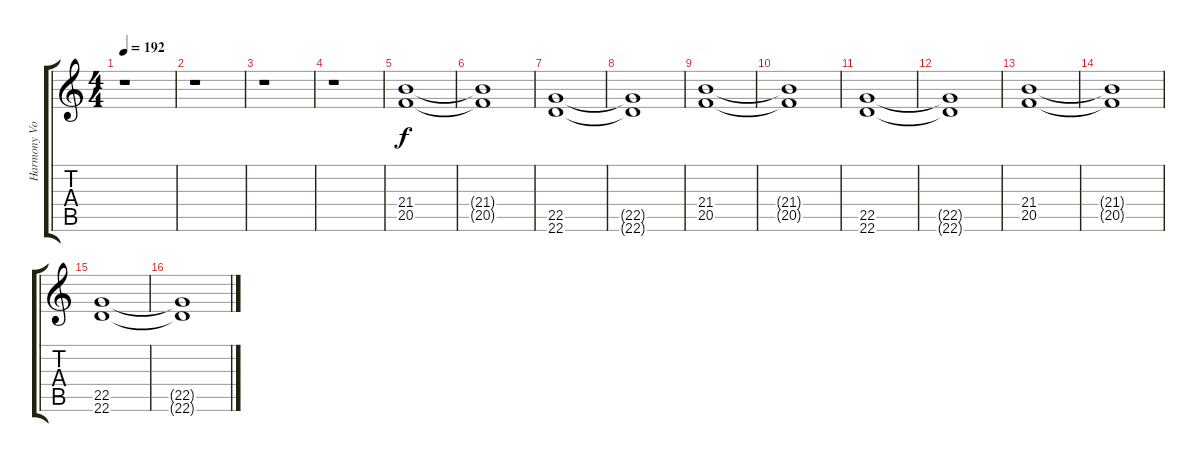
\track ("Harmony Vocal" "Harmony Vo") {instrument synthstrings1}
\staff {score tabs}
\tuning (E4 B3 G3 D3 A2 E2) {hide}
\ts (4 4)
\tempo 192
\clef g2
\ks c
r.1{dy f} |
r.1 |
r.1 |
r.1 |
(21.4 20.5).1 |
(21.4{t} 20.5{t}).1 |
(22.5 22.6).1 |
(22.5{t} 22.6{t}).1 |
(21.4 20.5).1 |
(21.4{t} 20.5{t}).1 |
(22.5 22.6).1 |
(22.5{t} 22.6{t}).1 |
(21.4 20.5).1 |
(21.4{t} 20.5{t}).1 |
(22.5 22.6).1 |
(22.5{t} 22.6{t}).1
